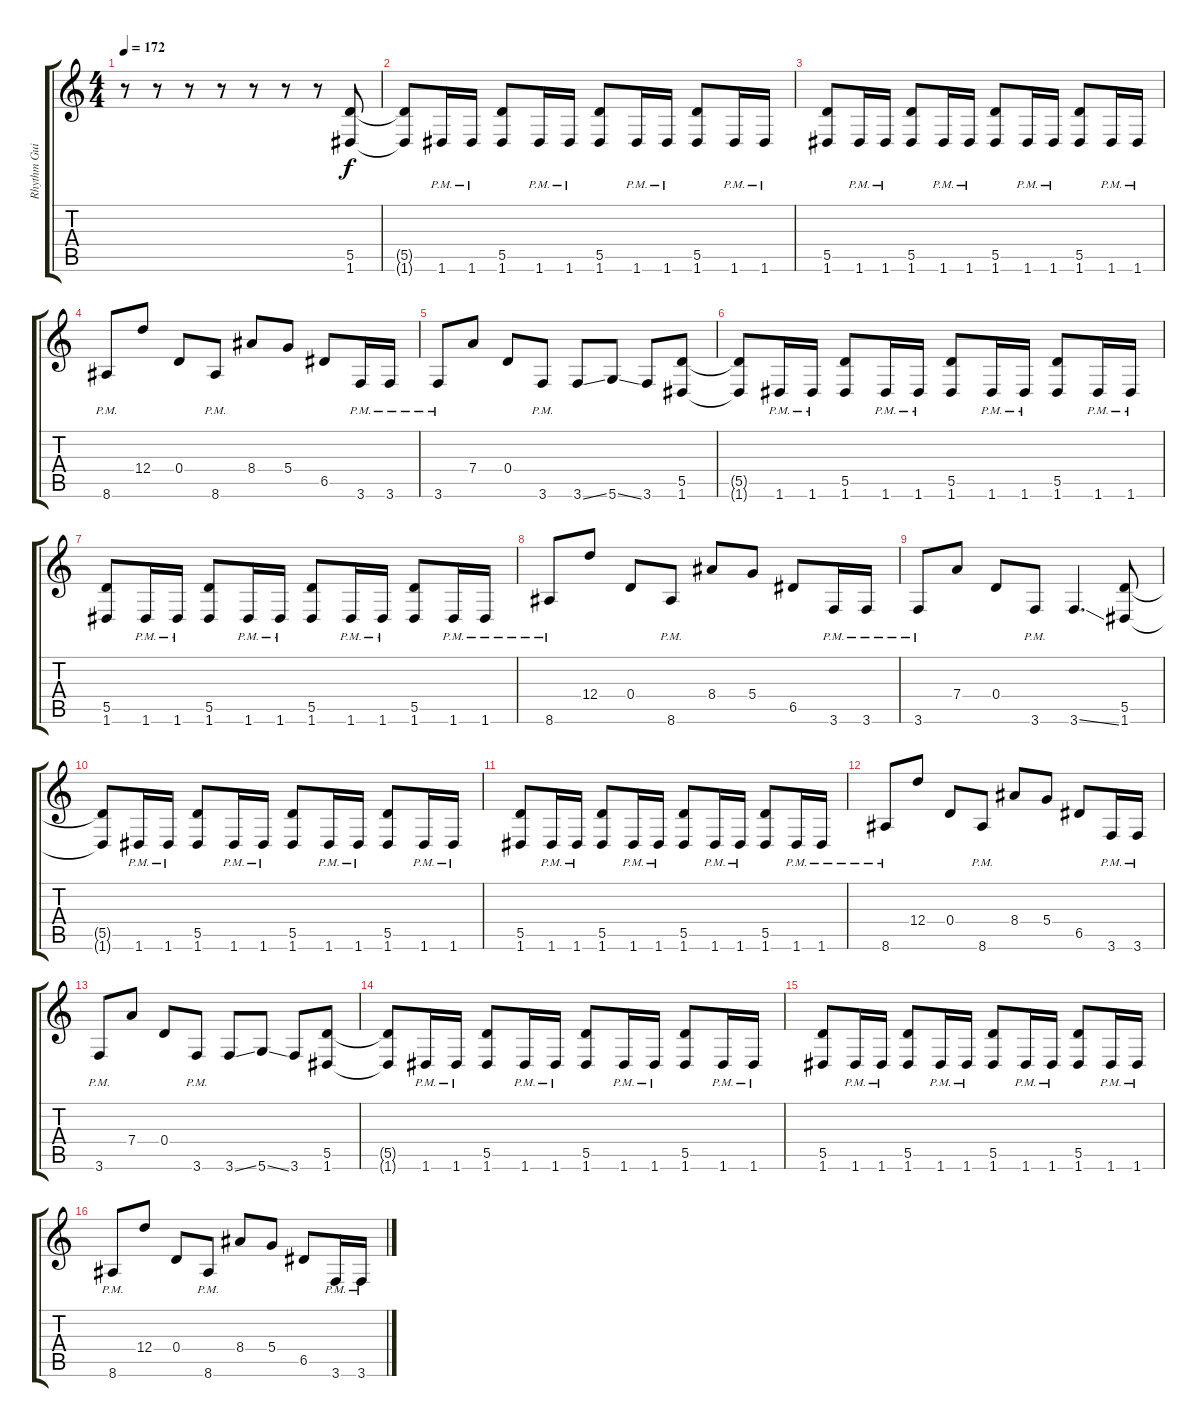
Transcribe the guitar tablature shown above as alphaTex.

\track ("Rhythm Guitar 1" "Rhythm Gui") {instrument distortionguitar}
\staff {score tabs}
\tuning (E4 B3 G3 D3 A2 D2) {hide}
\ts (4 4)
\tempo 172
\clef g2
\ks c
r.8{dy f instrument distortionguitar} r.8 r.8 r.8 r.8 r.8 r.8 (5.5 1.6).8 |
(5.5{t} 1.6{t}).8 1.6{pm}.16 1.6{pm}.16 (5.5 1.6).8 1.6{pm}.16 1.6{pm}.16 (5.5 1.6).8 1.6{pm}.16 1.6{pm}.16 (5.5 1.6).8 1.6{pm}.16 1.6{pm}.16 |
(5.5 1.6).8 1.6{pm}.16 1.6{pm}.16 (5.5 1.6).8 1.6{pm}.16 1.6{pm}.16 (5.5 1.6).8 1.6{pm}.16 1.6{pm}.16 (5.5 1.6).8 1.6{pm}.16 1.6{pm}.16 |
8.6{pm}.8 12.4.8 0.4.8 8.6{pm}.8 8.4.8 5.4.8 6.5.8 3.6{pm}.16 3.6{pm}.16 |
3.6{pm}.8 7.4.8 0.4.8 3.6{pm}.8 3.6{ss}.8 5.6{ss}.8 3.6.8 (5.5 1.6).8 |
(5.5{t} 1.6{t}).8 1.6{pm}.16 1.6{pm}.16 (5.5 1.6).8 1.6{pm}.16 1.6{pm}.16 (5.5 1.6).8 1.6{pm}.16 1.6{pm}.16 (5.5 1.6).8 1.6{pm}.16 1.6{pm}.16 |
(5.5 1.6).8 1.6{pm}.16 1.6{pm}.16 (5.5 1.6).8 1.6{pm}.16 1.6{pm}.16 (5.5 1.6).8 1.6{pm}.16 1.6{pm}.16 (5.5 1.6).8 1.6{pm}.16 1.6{pm}.16 |
8.6{pm}.8 12.4.8 0.4.8 8.6{pm}.8 8.4.8 5.4.8 6.5.8 3.6{pm}.16 3.6{pm}.16 |
3.6{pm}.8 7.4.8 0.4.8 3.6{pm}.8 3.6{ss}.4{d} (5.5 1.6).8 |
(5.5{t} 1.6{t}).8 1.6{pm}.16 1.6{pm}.16 (5.5 1.6).8 1.6{pm}.16 1.6{pm}.16 (5.5 1.6).8 1.6{pm}.16 1.6{pm}.16 (5.5 1.6).8 1.6{pm}.16 1.6{pm}.16 |
(5.5 1.6).8 1.6{pm}.16 1.6{pm}.16 (5.5 1.6).8 1.6{pm}.16 1.6{pm}.16 (5.5 1.6).8 1.6{pm}.16 1.6{pm}.16 (5.5 1.6).8 1.6{pm}.16 1.6{pm}.16 |
8.6{pm}.8 12.4.8 0.4.8 8.6{pm}.8 8.4.8 5.4.8 6.5.8 3.6{pm}.16 3.6{pm}.16 |
3.6{pm}.8 7.4.8 0.4.8 3.6{pm}.8 3.6{ss}.8 5.6{ss}.8 3.6.8 (5.5 1.6).8 |
(5.5{t} 1.6{t}).8 1.6{pm}.16 1.6{pm}.16 (5.5 1.6).8 1.6{pm}.16 1.6{pm}.16 (5.5 1.6).8 1.6{pm}.16 1.6{pm}.16 (5.5 1.6).8 1.6{pm}.16 1.6{pm}.16 |
(5.5 1.6).8 1.6{pm}.16 1.6{pm}.16 (5.5 1.6).8 1.6{pm}.16 1.6{pm}.16 (5.5 1.6).8 1.6{pm}.16 1.6{pm}.16 (5.5 1.6).8 1.6{pm}.16 1.6{pm}.16 |
8.6{pm}.8 12.4.8 0.4.8 8.6{pm}.8 8.4.8 5.4.8 6.5.8 3.6{pm}.16 3.6{pm}.16
